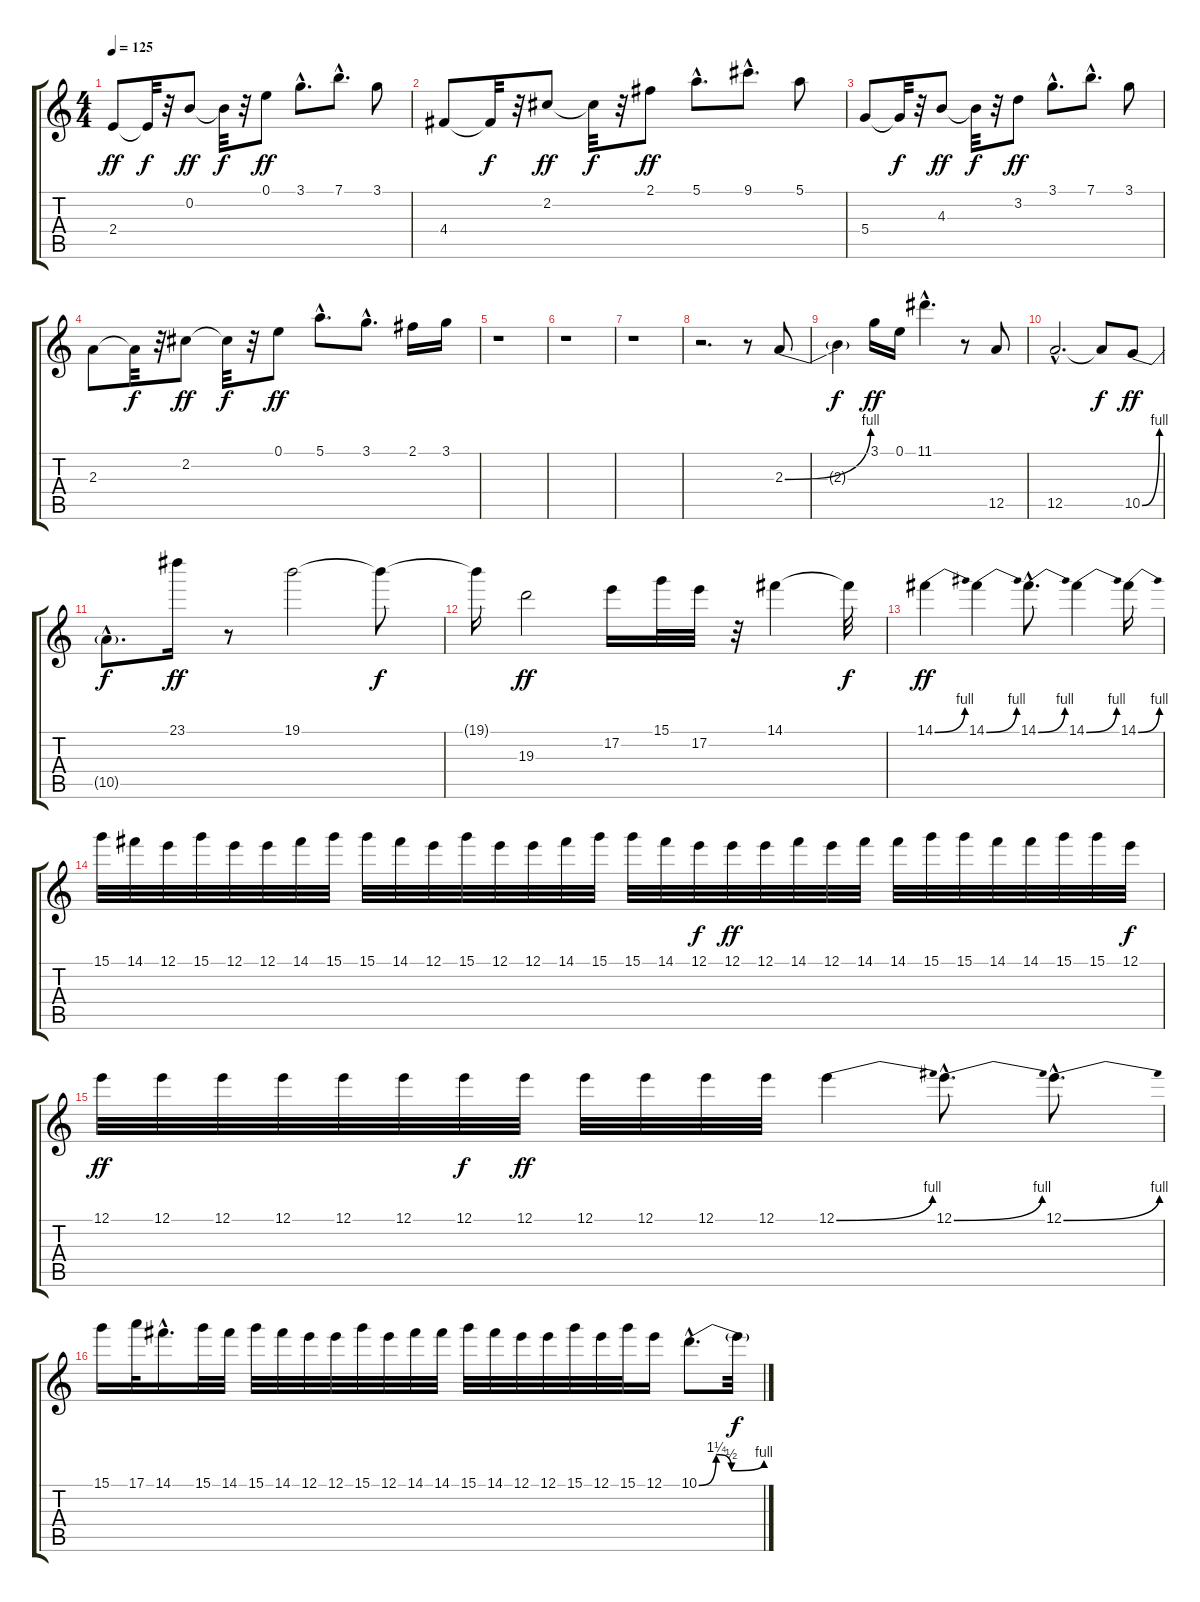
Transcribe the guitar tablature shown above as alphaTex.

\track "" {instrument distortionguitar}
\staff {score tabs}
\tuning (E4 B3 G3 D3 A2 E2) {hide}
\ts (4 4)
\tempo 125
\clef g2
\ks c
2.4.8{dy ff} 2.4{t}.32{dy f} r.32 0.2.8{dy ff} 0.2{t}.32{dy f} r.32 0.1.8{dy ff} 3.1{hac}.8{d} 7.1{hac}.8{d} 3.1.8 |
4.4.8 4.4{t}.32{dy f} r.32 2.2.8{dy ff} 2.2{t}.32{dy f} r.32 2.1.8{dy ff} 5.1{hac}.8{d} 9.1{hac}.8{d} 5.1.8 |
5.4.8 5.4{t}.32{dy f} r.32 4.3.8{dy ff} 4.3{t}.32{dy f} r.32 3.2.8{dy ff} 3.1{hac}.8{d} 7.1{hac}.8{d} 3.1.8 |
2.3.8 2.3{t}.32{dy f} r.32 2.2.8{dy ff} 2.2{t}.32{dy f} r.32 0.1.8{dy ff} 5.1{hac}.8{d} 3.1{hac}.8{d} 2.1.16 3.1.16 |
r.1 |
r.1 |
r.1 |
r.2{d} r.8 2.3{be (bend 0 0 60 4)}.8 |
2.3{t}.4{dy f} 3.1.16{dy ff} 0.1.16 11.1{hac}.4{d} r.8 12.5.8 |
12.5{hac}.2{d} 12.5{t}.8{dy f} 10.5{be (bend 0 0 60 4)}.8{dy ff} |
10.5{hac t}.8{d dy f} 23.1.16{dy ff} r.8 19.1.2 19.1{t}.8{dy f} |
19.1{t}.16 19.3.2{dy ff} 17.2.16 15.1.32 17.2.32 r.32 14.1.4 14.1{t}.32{dy f} |
14.1{be (bend 0 0 60 4)}.4{dy ff} 14.1{be (bend 0 0 60 4)}.4 14.1{be (bend 0 0 60 4) hac}.8{d} 14.1{be (bend 0 0 60 4)}.4 14.1{be (bend 0 0 60 4)}.16 |
15.1.32 14.1.32 12.1.32 15.1.32 12.1.32 12.1.32 14.1.32 15.1.32 15.1.32 14.1.32 12.1.32 15.1.32 12.1.32 12.1.32 14.1.32 15.1.32 15.1.32 14.1.32 12.1.32{dy f} 12.1.32{dy ff} 12.1.32 14.1.32 12.1.32 14.1.32 14.1.32 15.1.32 15.1.32 14.1.32 14.1.32 15.1.32 15.1.32 12.1.32{dy f} |
12.1.32{dy ff} 12.1.32 12.1.32 12.1.32 12.1.32 12.1.32 12.1.32{dy f} 12.1.32{dy ff} 12.1.32 12.1.32 12.1.32 12.1.32 12.1{be (bend 0 0 60 4)}.4 12.1{be (bend 0 0 60 4) hac}.8{d} 12.1{be (bend 0 0 60 4) hac}.8{d} |
15.1.16 17.1.32 14.1{hac}.16{d} 15.1.32 14.1.32 15.1.32 14.1.32 12.1.32 12.1.32 15.1.32 12.1.32 14.1.32 14.1.32 15.1.32 14.1.32 12.1.32 12.1.32 15.1.32 12.1.32 15.1.32 12.1.16 10.1{be (custom 0 0 16 5 30 2 60 4) hac}.8{d} 10.1{t}.32{dy f}
